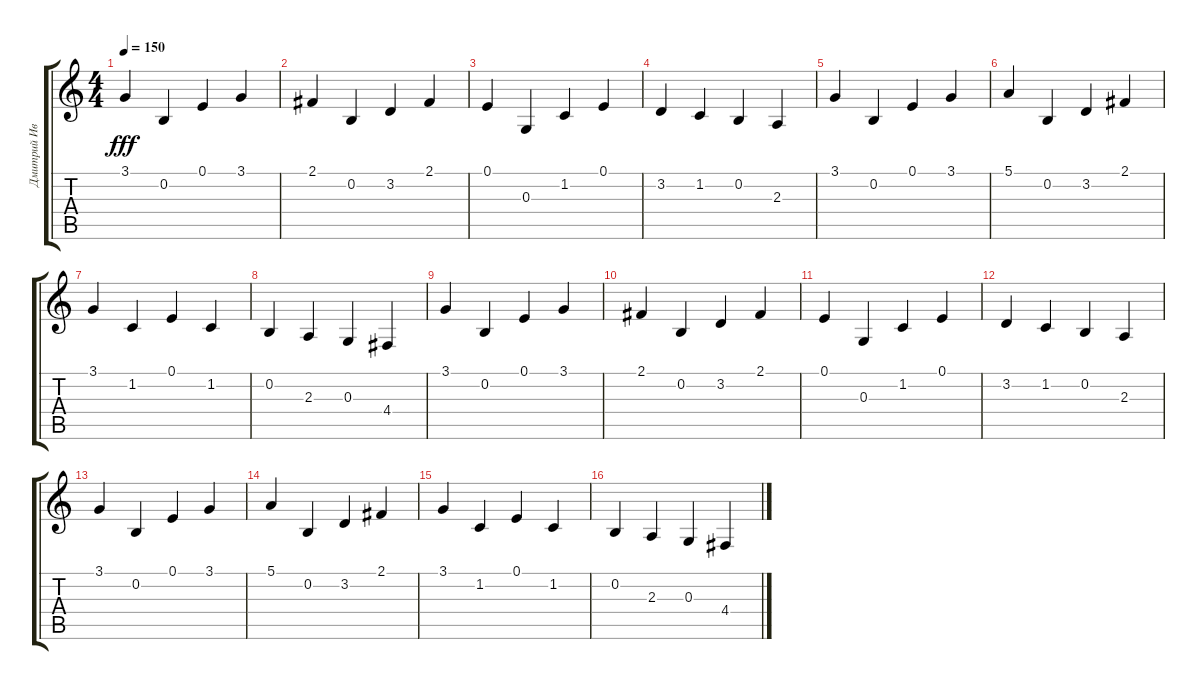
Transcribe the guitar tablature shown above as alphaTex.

\track ("Дмитрий Иванов" "Дмитрий Ив") {instrument brightacousticpiano}
\staff {score tabs}
\tuning (E4 B3 G3 D3 A2 E2) {hide}
\ts (4 4)
\tempo 150
\clef g2
\ks c
3.1.4{dy fff} 0.2.4 0.1.4 3.1.4 |
2.1.4 0.2.4 3.2.4 2.1.4 |
0.1.4 0.3.4 1.2.4 0.1.4 |
3.2.4 1.2.4 0.2.4 2.3.4 |
3.1.4 0.2.4 0.1.4 3.1.4 |
5.1.4 0.2.4 3.2.4 2.1.4 |
3.1.4 1.2.4 0.1.4 1.2.4 |
0.2.4 2.3.4 0.3.4 4.4.4 |
3.1.4 0.2.4 0.1.4 3.1.4 |
2.1.4 0.2.4 3.2.4 2.1.4 |
0.1.4 0.3.4 1.2.4 0.1.4 |
3.2.4 1.2.4 0.2.4 2.3.4 |
3.1.4 0.2.4 0.1.4 3.1.4 |
5.1.4 0.2.4 3.2.4 2.1.4 |
3.1.4 1.2.4 0.1.4 1.2.4 |
0.2.4 2.3.4 0.3.4 4.4.4
